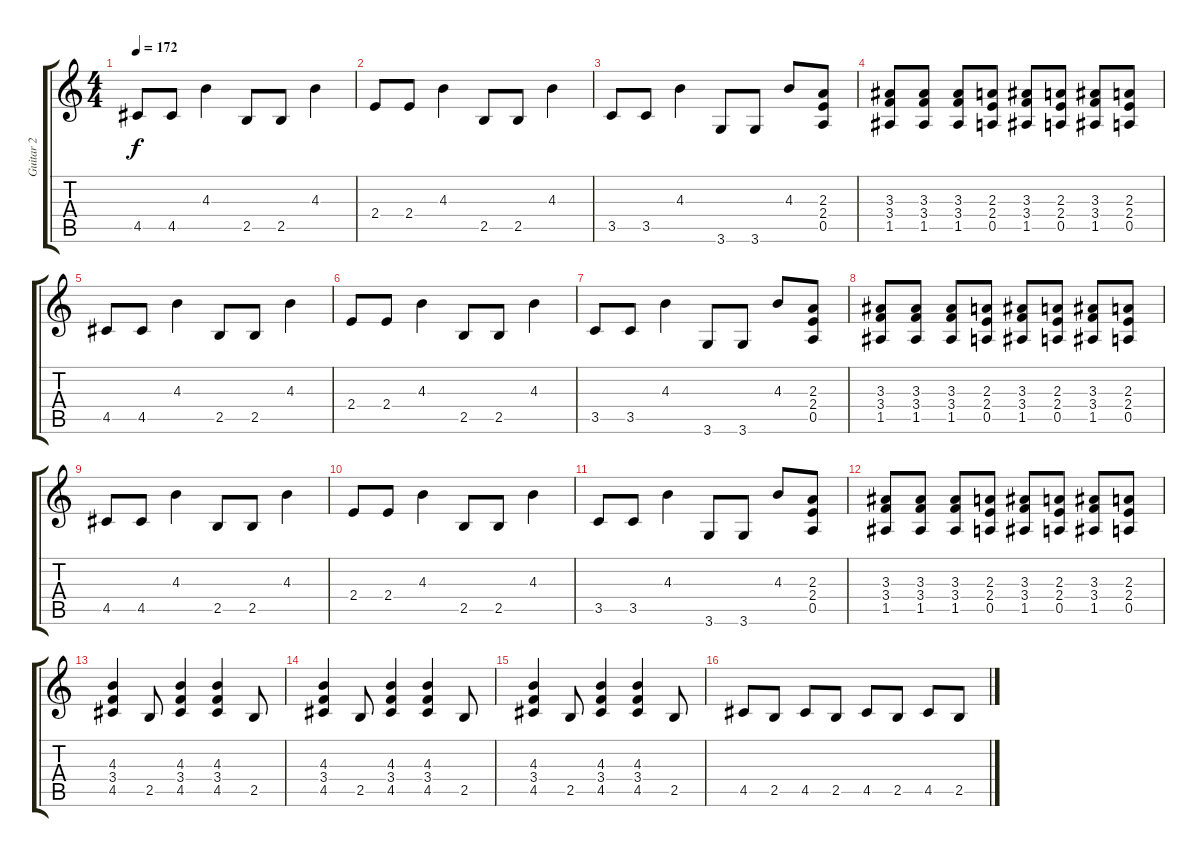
\track ("Guitar 2" "Guitar 2") {instrument overdrivenguitar}
\staff {score tabs}
\tuning (E4 B3 G3 D3 A2 E2) {hide}
\ts (4 4)
\tempo 172
\clef g2
\ks c
4.5.8{dy f} 4.5.8 4.3.4 2.5.8 2.5.8 4.3.4 |
2.4.8 2.4.8 4.3.4 2.5.8 2.5.8 4.3.4 |
3.5.8 3.5.8 4.3.4 3.6.8 3.6.8 4.3.8 (2.3 2.4 0.5).8 |
(3.3 3.4 1.5).8 (3.3 3.4 1.5).8 (3.3 3.4 1.5).8 (2.3 2.4 0.5).8 (3.3 3.4 1.5).8 (2.3 2.4 0.5).8 (3.3 3.4 1.5).8 (2.3 2.4 0.5).8 |
4.5.8 4.5.8 4.3.4 2.5.8 2.5.8 4.3.4 |
2.4.8 2.4.8 4.3.4 2.5.8 2.5.8 4.3.4 |
3.5.8 3.5.8 4.3.4 3.6.8 3.6.8 4.3.8 (2.3 2.4 0.5).8 |
(3.3 3.4 1.5).8 (3.3 3.4 1.5).8 (3.3 3.4 1.5).8 (2.3 2.4 0.5).8 (3.3 3.4 1.5).8 (2.3 2.4 0.5).8 (3.3 3.4 1.5).8 (2.3 2.4 0.5).8 |
4.5.8 4.5.8 4.3.4 2.5.8 2.5.8 4.3.4 |
2.4.8 2.4.8 4.3.4 2.5.8 2.5.8 4.3.4 |
3.5.8 3.5.8 4.3.4 3.6.8 3.6.8 4.3.8 (2.3 2.4 0.5).8 |
(3.3 3.4 1.5).8 (3.3 3.4 1.5).8 (3.3 3.4 1.5).8 (2.3 2.4 0.5).8 (3.3 3.4 1.5).8 (2.3 2.4 0.5).8 (3.3 3.4 1.5).8 (2.3 2.4 0.5).8 |
(4.3 3.4 4.5).4 2.5.8 (4.3 3.4 4.5).4 (4.3 3.4 4.5).4 2.5.8 |
(4.3 3.4 4.5).4 2.5.8 (4.3 3.4 4.5).4 (4.3 3.4 4.5).4 2.5.8 |
(4.3 3.4 4.5).4 2.5.8 (4.3 3.4 4.5).4 (4.3 3.4 4.5).4 2.5.8 |
4.5.8 2.5.8 4.5.8 2.5.8 4.5.8 2.5.8 4.5.8 2.5.8
